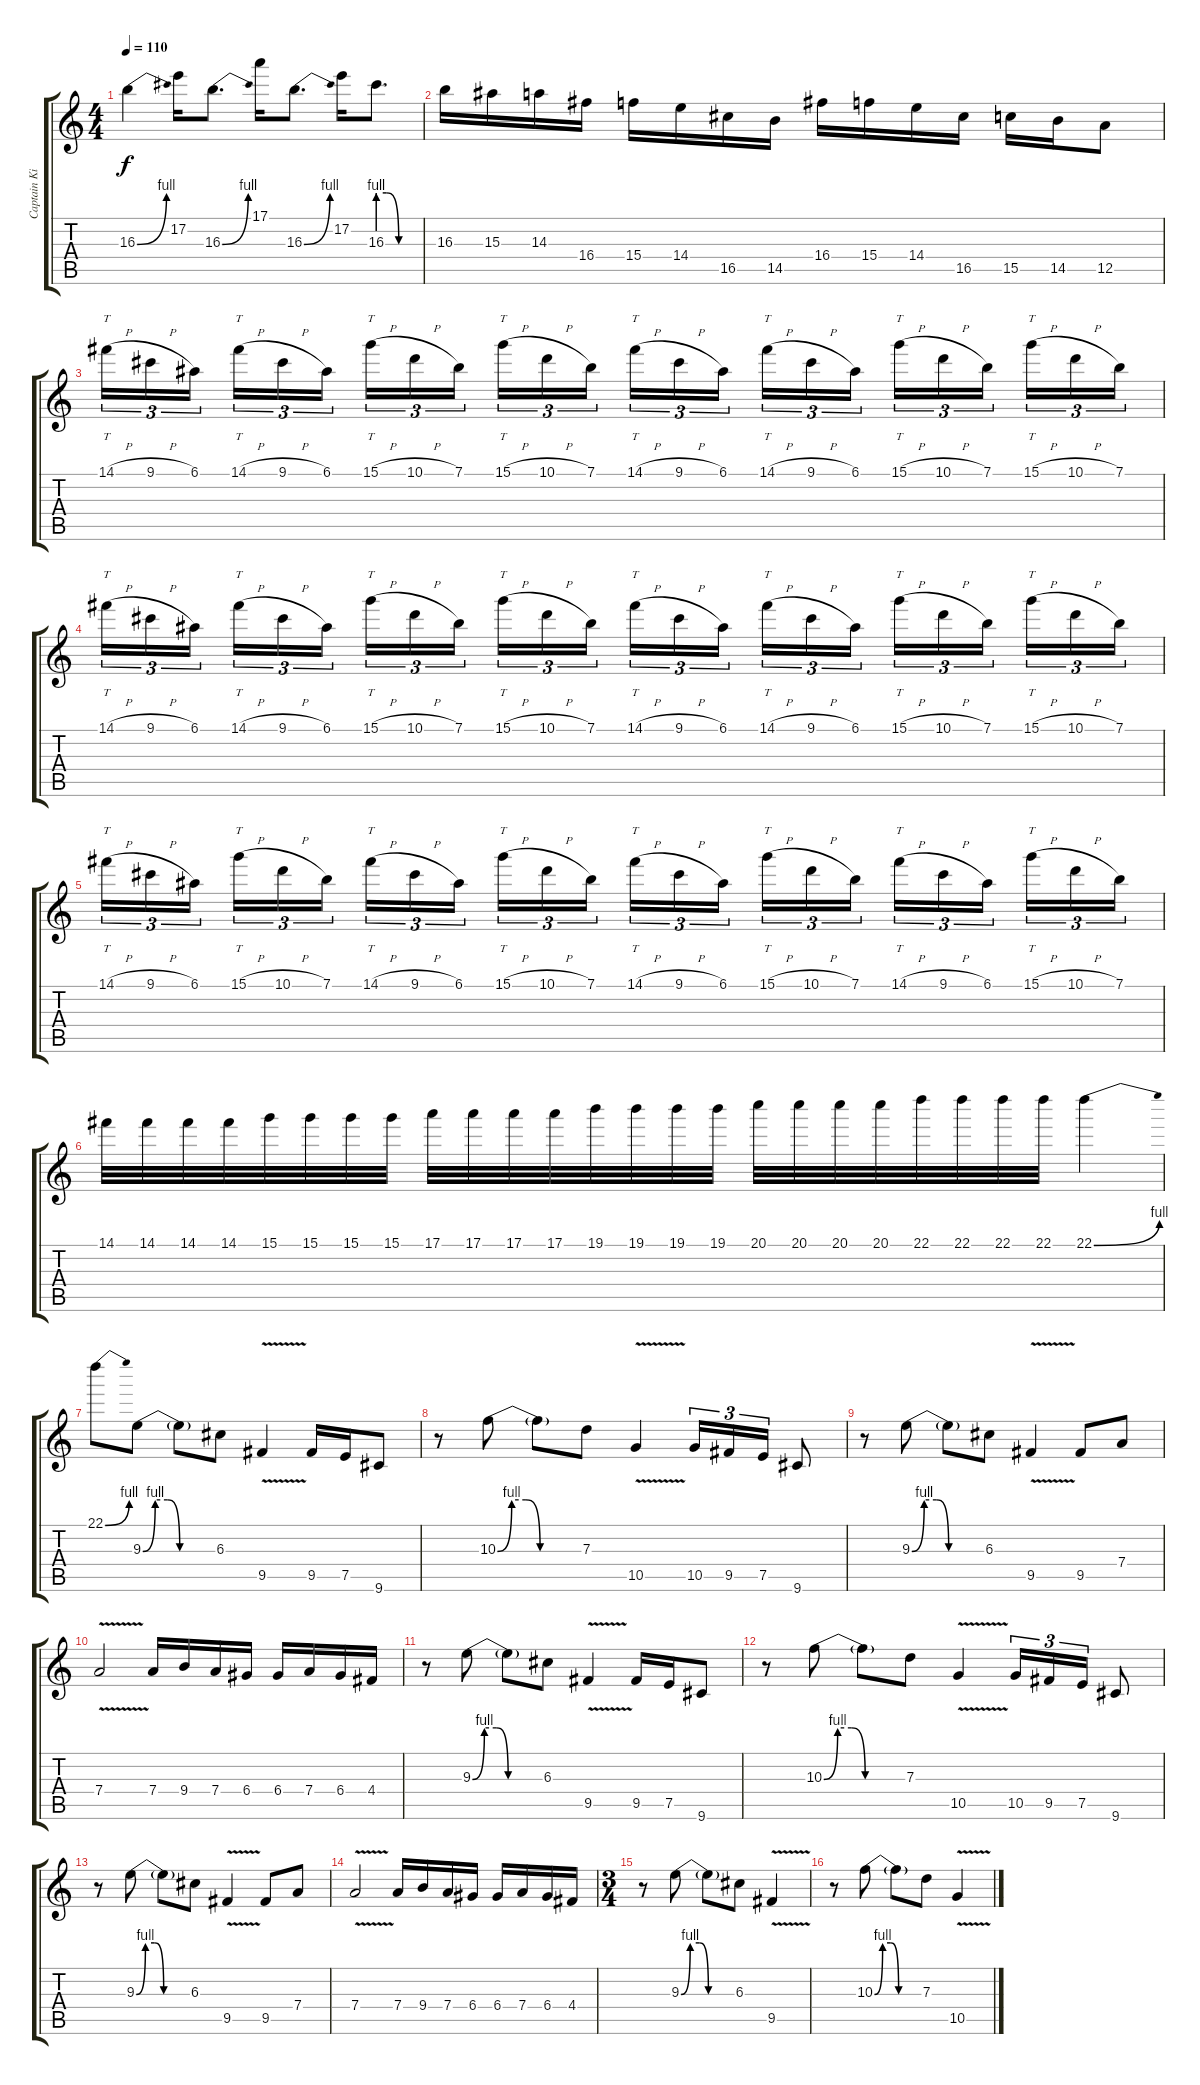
\track ("Captain Kirk" "Captain Ki") {instrument distortionguitar}
\staff {score tabs}
\tuning (E4 B3 G3 D3 A2 E2) {hide}
\ts (4 4)
\tempo 110
\clef g2
\ks c
16.3{be (bend 0 0 60 4)}.4{dy f} 17.2.16 16.3{be (bend 0 0 60 4)}.8{d} 17.1.16 16.3{be (bend 0 0 60 4)}.8{d} 17.2.16 16.3{be (custom 0 4 12 4 30 0 40 0 60 0)}.8{d} |
16.3.16 15.3.16 14.3.16 16.4.16 15.4.16 14.4.16 16.5.16 14.5.16 16.4.16 15.4.16 14.4.16 16.5.16 15.5.16 14.5.16 12.5.8 |
14.1{h}.16{tt tu (3 2)} 9.1{h}.16{tu (3 2)} 6.1.16{tu (3 2) beam splitsecondary} 14.1{h}.16{tt tu (3 2)} 9.1{h}.16{tu (3 2)} 6.1.16{tu (3 2)} 15.1{h}.16{tt tu (3 2)} 10.1{h}.16{tu (3 2)} 7.1.16{tu (3 2) beam splitsecondary} 15.1{h}.16{tt tu (3 2)} 10.1{h}.16{tu (3 2)} 7.1.16{tu (3 2)} 14.1{h}.16{tt tu (3 2)} 9.1{h}.16{tu (3 2)} 6.1.16{tu (3 2) beam splitsecondary} 14.1{h}.16{tt tu (3 2)} 9.1{h}.16{tu (3 2)} 6.1.16{tu (3 2)} 15.1{h}.16{tt tu (3 2)} 10.1{h}.16{tu (3 2)} 7.1.16{tu (3 2) beam splitsecondary} 15.1{h}.16{tt tu (3 2)} 10.1{h}.16{tu (3 2)} 7.1.16{tu (3 2)} |
14.1{h}.16{tt tu (3 2)} 9.1{h}.16{tu (3 2)} 6.1.16{tu (3 2) beam splitsecondary} 14.1{h}.16{tt tu (3 2)} 9.1{h}.16{tu (3 2)} 6.1.16{tu (3 2)} 15.1{h}.16{tt tu (3 2)} 10.1{h}.16{tu (3 2)} 7.1.16{tu (3 2) beam splitsecondary} 15.1{h}.16{tt tu (3 2)} 10.1{h}.16{tu (3 2)} 7.1.16{tu (3 2)} 14.1{h}.16{tt tu (3 2)} 9.1{h}.16{tu (3 2)} 6.1.16{tu (3 2) beam splitsecondary} 14.1{h}.16{tt tu (3 2)} 9.1{h}.16{tu (3 2)} 6.1.16{tu (3 2)} 15.1{h}.16{tt tu (3 2)} 10.1{h}.16{tu (3 2)} 7.1.16{tu (3 2) beam splitsecondary} 15.1{h}.16{tt tu (3 2)} 10.1{h}.16{tu (3 2)} 7.1.16{tu (3 2)} |
14.1{h}.16{tt tu (3 2)} 9.1{h}.16{tu (3 2)} 6.1.16{tu (3 2) beam splitsecondary} 15.1{h}.16{tt tu (3 2)} 10.1{h}.16{tu (3 2)} 7.1.16{tu (3 2)} 14.1{h}.16{tt tu (3 2)} 9.1{h}.16{tu (3 2)} 6.1.16{tu (3 2) beam splitsecondary} 15.1{h}.16{tt tu (3 2)} 10.1{h}.16{tu (3 2)} 7.1.16{tu (3 2)} 14.1{h}.16{tt tu (3 2)} 9.1{h}.16{tu (3 2)} 6.1.16{tu (3 2) beam splitsecondary} 15.1{h}.16{tt tu (3 2)} 10.1{h}.16{tu (3 2)} 7.1.16{tu (3 2)} 14.1{h}.16{tt tu (3 2)} 9.1{h}.16{tu (3 2)} 6.1.16{tu (3 2) beam splitsecondary} 15.1{h}.16{tt tu (3 2)} 10.1{h}.16{tu (3 2)} 7.1.16{tu (3 2)} |
14.1.32 14.1.32 14.1.32 14.1.32 15.1.32 15.1.32 15.1.32 15.1.32 17.1.32 17.1.32 17.1.32 17.1.32 19.1.32 19.1.32 19.1.32 19.1.32 20.1.32 20.1.32 20.1.32 20.1.32 22.1.32 22.1.32 22.1.32 22.1.32 22.1{be (bend 0 0 60 4)}.4 |
22.1{be (bend 0 0 60 4)}.8 9.3{be (custom 0 0 10 4 20 4 30 0 60 0)}.8 9.3{t}.8 6.3.8 9.5{v}.4 9.5.16 7.5.16 9.6.8 |
r.8 10.3{be (custom 0 0 10 4 20 4 30 0 60 0)}.8 10.3{t}.8 7.3.8 10.5{v}.4 10.5.16{tu (3 2)} 9.5.16{tu (3 2)} 7.5.16{tu (3 2)} 9.6.8 |
r.8 9.3{be (custom 0 0 10 4 20 4 30 0 60 0)}.8 9.3{t}.8 6.3.8 9.5{v}.4 9.5.8 7.4.8 |
7.4{v}.2 7.4.16 9.4.16 7.4.16 6.4.16 6.4.16 7.4.16 6.4.16 4.4.16 |
r.8 9.3{be (custom 0 0 10 4 20 4 30 0 60 0)}.8 9.3{t}.8 6.3.8 9.5{v}.4 9.5.16 7.5.16 9.6.8 |
r.8 10.3{be (custom 0 0 10 4 20 4 30 0 60 0)}.8 10.3{t}.8 7.3.8 10.5{v}.4 10.5.16{tu (3 2)} 9.5.16{tu (3 2)} 7.5.16{tu (3 2)} 9.6.8 |
r.8 9.3{be (custom 0 0 10 4 20 4 30 0 60 0)}.8 9.3{t}.8 6.3.8 9.5{v}.4 9.5.8 7.4.8 |
7.4{v}.2 7.4.16 9.4.16 7.4.16 6.4.16 6.4.16 7.4.16 6.4.16 4.4.16 |
\ts (3 4)
r.8 9.3{be (custom 0 0 10 4 20 4 30 0 60 0)}.8 9.3{t}.8 6.3.8 9.5{v}.4 |
r.8 10.3{be (custom 0 0 10 4 20 4 30 0 60 0)}.8 10.3{t}.8 7.3.8 10.5{v}.4
